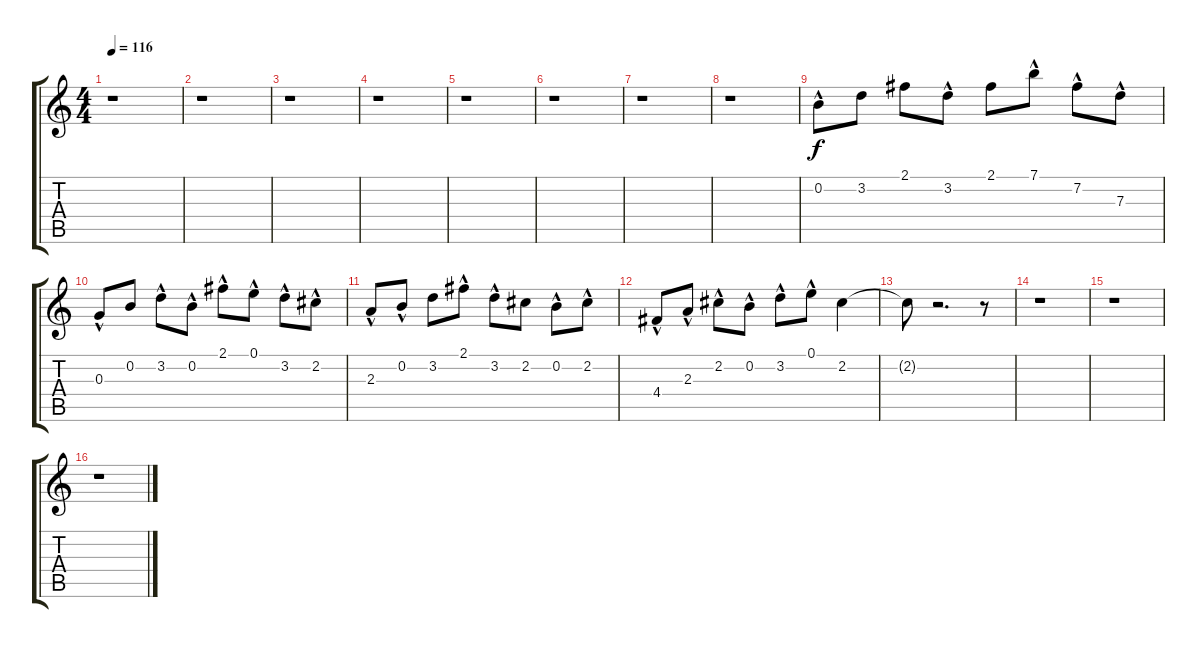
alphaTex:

\track "" {instrument acousticguitarsteel}
\staff {score tabs}
\tuning (E4 B3 G3 D3 A2 E2) {hide}
\ts (4 4)
\tempo 116
\clef g2
\ks c
r.1{dy f} |
r.1 |
r.1 |
r.1 |
r.1 |
r.1 |
r.1 |
r.1 |
0.2{hac}.8 3.2.8 2.1.8 3.2{hac}.8 2.1.8 7.1{hac}.8 7.2{hac}.8 7.3{hac}.8 |
0.3{hac}.8 0.2.8 3.2{hac}.8 0.2{hac}.8 2.1{hac}.8 0.1{hac}.8 3.2{hac}.8 2.2{hac}.8 |
2.3{hac}.8 0.2{hac}.8 3.2.8 2.1{hac}.8 3.2{hac}.8 2.2.8 0.2{hac}.8 2.2{hac}.8 |
4.4{hac}.8 2.3{hac}.8 2.2{hac}.8 0.2{hac}.8 3.2{hac}.8 0.1{hac}.8 2.2.4 |
2.2{t}.8 r.2{d} r.8 |
r.1 |
r.1 |
r.1
